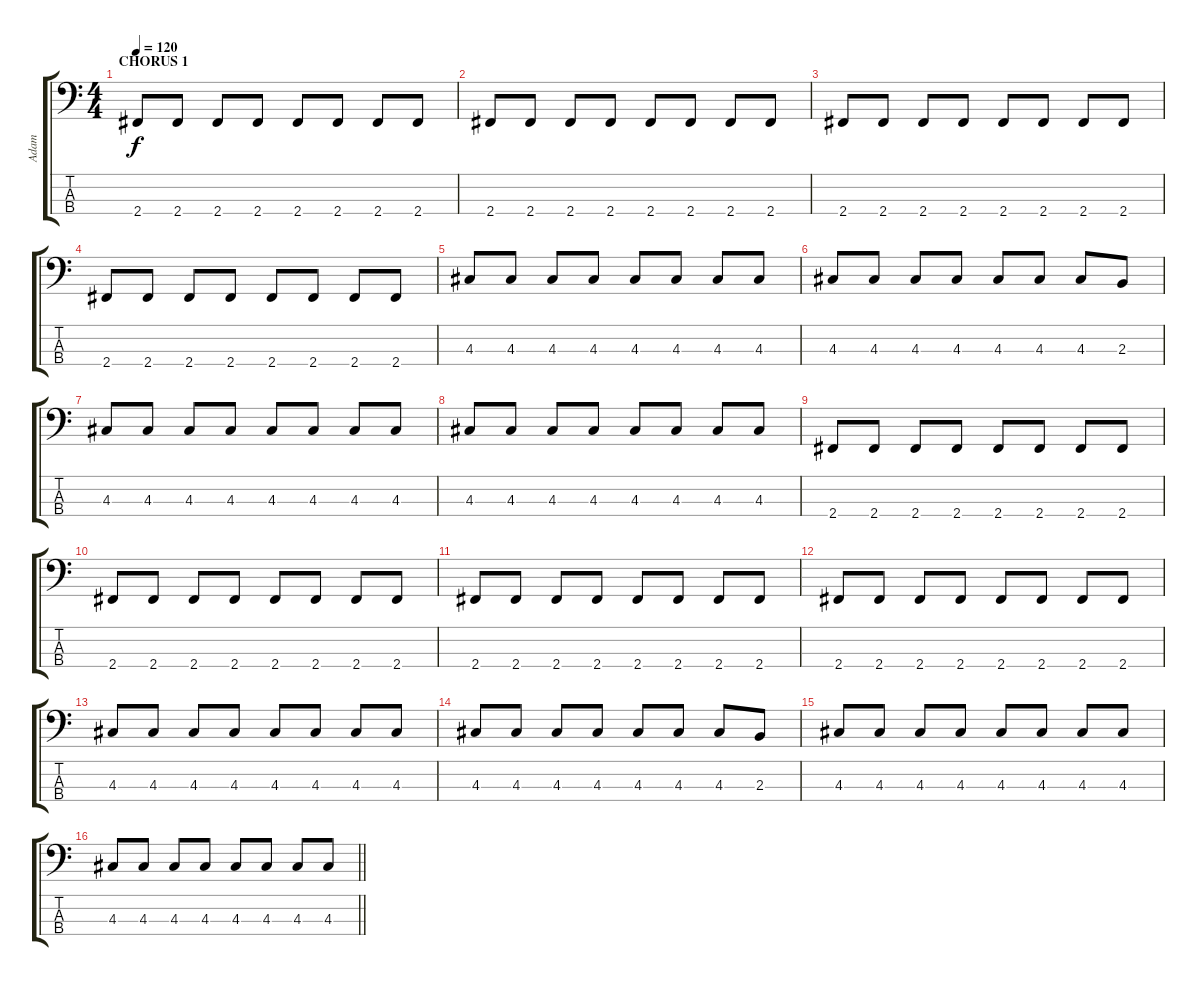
\track ("Adam" "Adam") {instrument electricbassfinger}
\staff {score tabs}
\tuning (G2 D2 A1 E1) {hide}
\ts (4 4)
\section ("" "CHORUS 1")
\tempo 120
\clef f4
\ks c
2.4.8{dy f} 2.4.8 2.4.8 2.4.8 2.4.8 2.4.8 2.4.8 2.4.8 |
2.4.8 2.4.8 2.4.8 2.4.8 2.4.8 2.4.8 2.4.8 2.4.8 |
2.4.8 2.4.8 2.4.8 2.4.8 2.4.8 2.4.8 2.4.8 2.4.8 |
2.4.8 2.4.8 2.4.8 2.4.8 2.4.8 2.4.8 2.4.8 2.4.8 |
4.3.8 4.3.8 4.3.8 4.3.8 4.3.8 4.3.8 4.3.8 4.3.8 |
4.3.8 4.3.8 4.3.8 4.3.8 4.3.8 4.3.8 4.3.8 2.3.8 |
4.3.8 4.3.8 4.3.8 4.3.8 4.3.8 4.3.8 4.3.8 4.3.8 |
4.3.8 4.3.8 4.3.8 4.3.8 4.3.8 4.3.8 4.3.8 4.3.8 |
2.4.8 2.4.8 2.4.8 2.4.8 2.4.8 2.4.8 2.4.8 2.4.8 |
2.4.8 2.4.8 2.4.8 2.4.8 2.4.8 2.4.8 2.4.8 2.4.8 |
2.4.8 2.4.8 2.4.8 2.4.8 2.4.8 2.4.8 2.4.8 2.4.8 |
2.4.8 2.4.8 2.4.8 2.4.8 2.4.8 2.4.8 2.4.8 2.4.8 |
4.3.8 4.3.8 4.3.8 4.3.8 4.3.8 4.3.8 4.3.8 4.3.8 |
4.3.8 4.3.8 4.3.8 4.3.8 4.3.8 4.3.8 4.3.8 2.3.8 |
4.3.8 4.3.8 4.3.8 4.3.8 4.3.8 4.3.8 4.3.8 4.3.8 |
\barLineRight lightlight
4.3.8 4.3.8 4.3.8 4.3.8 4.3.8 4.3.8 4.3.8 4.3.8
